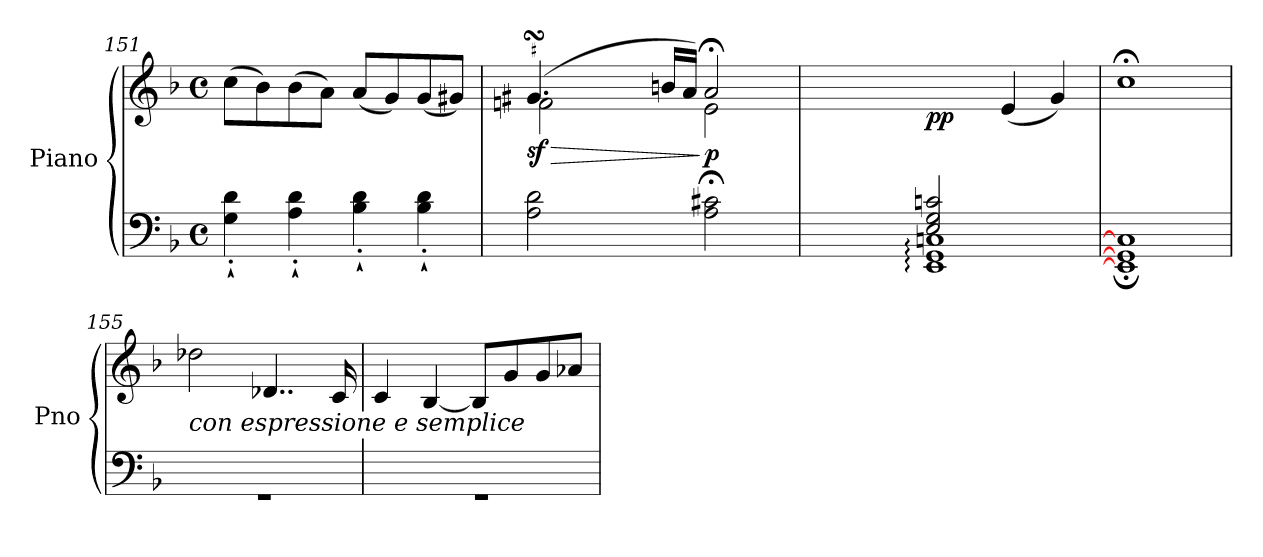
**kern	**kern	**dynam
*part1	*part1	*part1
*staff2	*staff1	*staff1/2
*I"Piano	*	*
*I'Pno	*	*
*clefF4	*clefG2	*
*k[b-]	*k[b-]	*
*M4/4	*M4/4	*
*met(c)	*met(c)	*
=151	=151	=151
*^	*	*
1ryy	4G\'` 4d\'`	(>8cc\L	.
.	.	8b-\)	.
.	4A\'` 4d\'`	(>8b-\	.
.	.	8a\J)	.
.	4B-\'` 4d\'`	(<8a/L	.
.	.	8g/)	.
.	4B-\'` 4d\'`	(<8g/	.
.	.	8g#X/J)	.
*v	*v	*	*
=152	=152	=152
!	!LO:TX:a:B:t=Adagio	!
!	!	!LO:HP:b
*	*^	*
*	*	*^	*
!	!	!	!	!LO:DY:n=1:b
2A\ 2d\	(>4.g#XsSsS/	8g#Lyy	2fn\	> sf
.	.	16aLyy	.	.
.	.	16g#JJyy	.	.
.	.	16f#XLLyy	.	.
.	.	16g#JJyy	.	.
.	16bn/LL	2ryy	.	.
.	16a/JJ)	.	.	.
!	!	!	!	!LO:DY:n=2:b
2A\; 2c#X\;	2a;</	.	2e\	] p
.	.	8ryy	.	.
*	*	*v	*v	*
=153	=153	=153	=153
*^	*	*	*
*	*^	*	*	*
!	!	!	!LO:TX:a:B:t=Largo	!	!
!	!	!	!	!	!LO:DY:b
*	*	*	*v	*v	*
2E/ 2G/ 2cn/	1ryy	[1EE: [1GG: [1Cn: 1Eyy: 1Gyy: 1cnyy:	2ryy	pp
2ryy	.	.	(<4e/	.
.	.	.	4g/)	.
*	*v	*v	*	*
=154	=154	=154	=154
1ryy	1EE]; 1GG]; 1C];	1cc;<	.
!!LO:LB:g=z
=155	=155	=155	=155
!	!	!LO:TX:b:i:t=con espressione e semplice	!
1ryy	1r	2dd-X\	.
.	.	4..d-X/	.
.	.	16c/	.
=156	=156	=156	=156
1ryy	1r	4c/	.
.	.	[4B-/	.
.	.	8B-/L]	.
.	.	8g/	.
.	.	8g/	.
.	.	8a-X/J	.
*v	*v	*	*
=	=	=
*-	*-	*-
